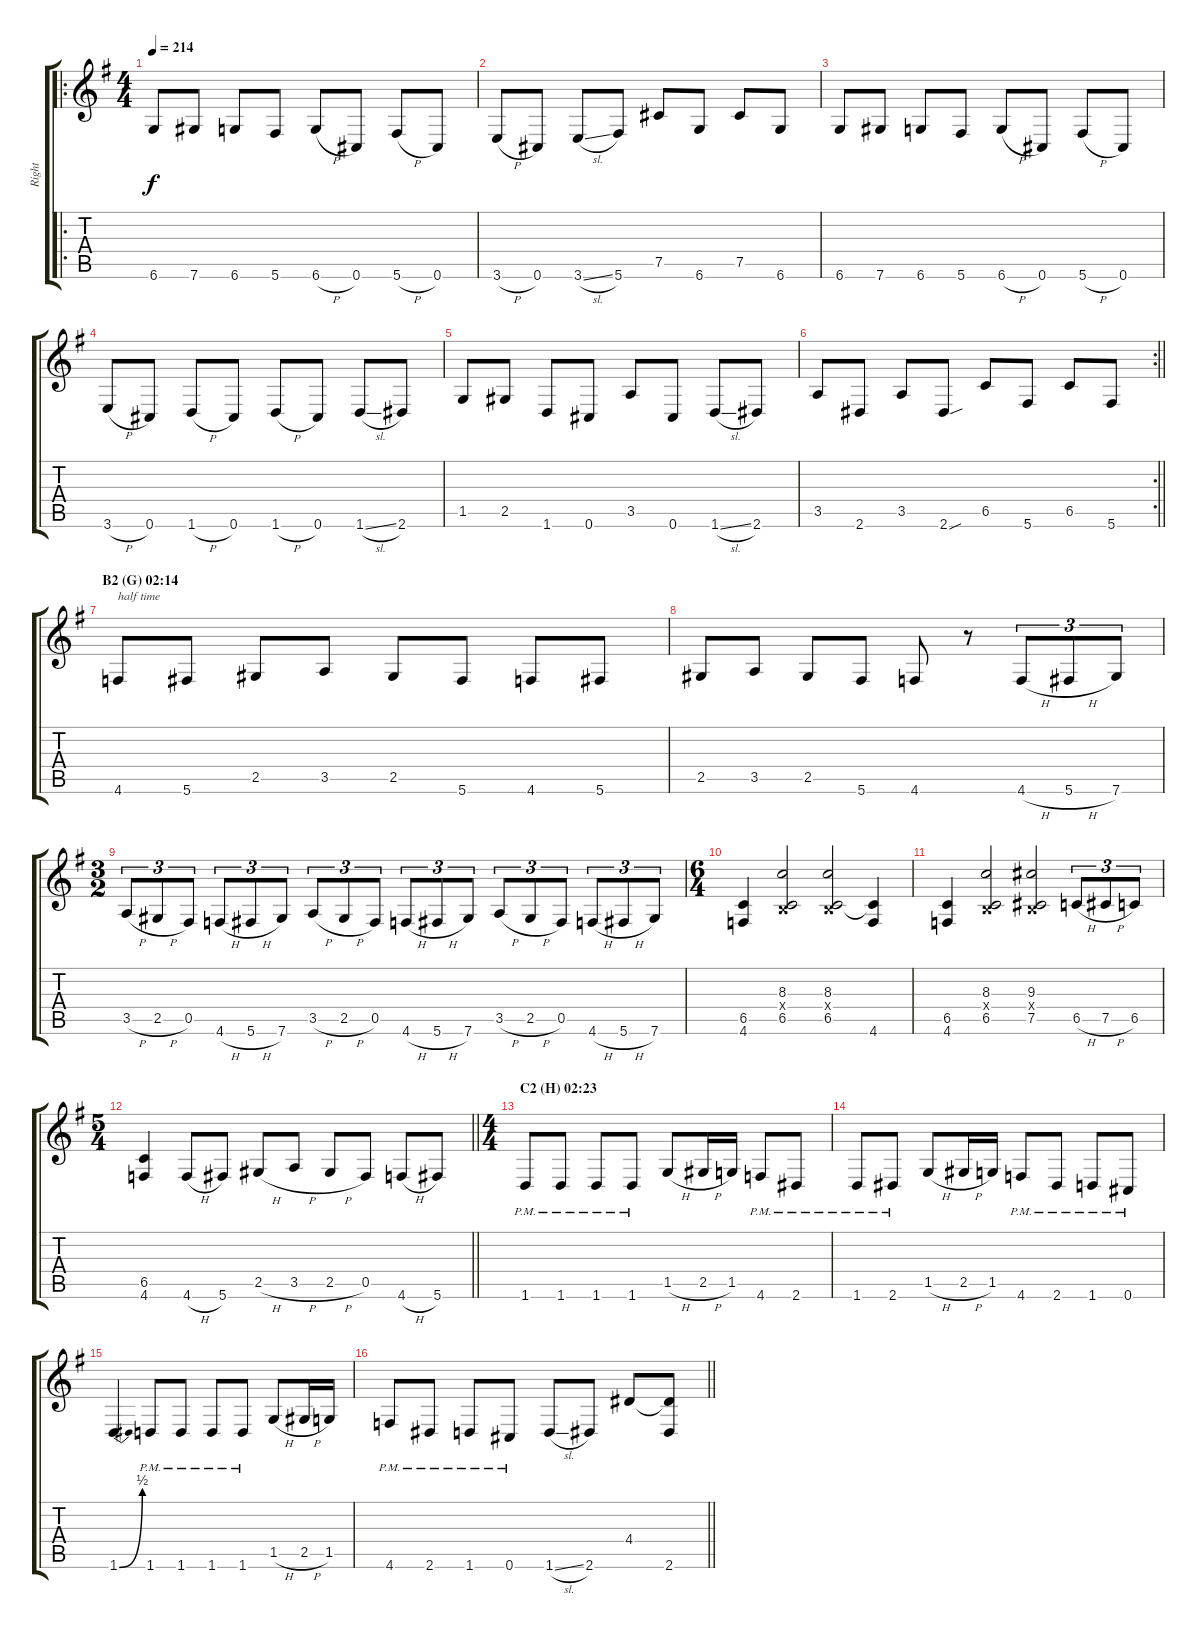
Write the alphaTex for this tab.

\track ("Right" "Right") {instrument distortionguitar}
\staff {score tabs}
\tuning (Db4 Ab3 E3 B2 Gb2 Db2) {hide}
\ro
\ts (4 4)
\tempo 214
\clef g2
\ks eminor
6.6.8{dy f} 7.6.8 6.6.8 5.6.8 6.6{h}.8 0.6.8 5.6{h}.8 0.6.8 |
3.6{h}.8 0.6.8 3.6{sl}.8 5.6.8 7.5.8 6.6.8 7.5.8 6.6.8 |
6.6.8 7.6.8 6.6.8 5.6.8 6.6{h}.8 0.6.8 5.6{h}.8 0.6.8 |
3.6{h}.8 0.6.8 1.6{h}.8 0.6.8 1.6{h}.8 0.6.8 1.6{sl}.8 2.6.8 |
1.5.8 2.5.8 1.6.8 0.6.8 3.5.8 0.6.8 1.6{sl}.8 2.6.8 |
\rc 2
\barLineRight lightlight
3.5.8 2.6.8 3.5.8 2.6{sou}.8 6.5.8 5.6.8 6.5.8 5.6.8 |
\section ("" "B2 (G) 02:14")
4.6.8{txt "half time"} 5.6.8 2.5.8 3.5.8 2.5.8 5.6.8 4.6.8 5.6.8 |
2.5.8 3.5.8 2.5.8 5.6.8 4.6.8 r.8 4.6{h}.8{tu (3 2)} 5.6{h}.8{tu (3 2)} 7.6.8{tu (3 2)} |
\ts (3 2)
3.5{h}.8{tu (3 2)} 2.5{h}.8{tu (3 2)} 0.5.8{tu (3 2)} 4.6{h}.8{tu (3 2)} 5.6{h}.8{tu (3 2)} 7.6.8{tu (3 2)} 3.5{h}.8{tu (3 2)} 2.5{h}.8{tu (3 2)} 0.5.8{tu (3 2)} 4.6{h}.8{tu (3 2)} 5.6{h}.8{tu (3 2)} 7.6.8{tu (3 2)} 3.5{h}.8{tu (3 2)} 2.5{h}.8{tu (3 2)} 0.5.8{tu (3 2)} 4.6{h}.8{tu (3 2)} 5.6{h}.8{tu (3 2)} 7.6.8{tu (3 2)} |
\ts (6 4)
(6.5 4.6).4 (8.3 0.4{x} 6.5).2 (8.3 0.4{x} 6.5).2 (6.5{t} 4.6).4 |
(6.5 4.6).4 (8.3 0.4{x} 6.5).2 (9.3 0.4{x} 7.5).2 6.5{h}.8{tu (3 2)} 7.5{h}.8{tu (3 2)} 6.5.8{tu (3 2)} |
\ts (5 4)
\barLineRight lightlight
(6.5 4.6).4 4.6{h}.8 5.6.8 2.5{h}.8 3.5{h}.8 2.5{h}.8 0.5.8 4.6{h}.8 5.6.8 |
\ts (4 4)
\section ("" "C2 (H) 02:23")
1.6{pm}.8 1.6{pm}.8 1.6{pm}.8 1.6{pm}.8 1.5{h}.8 2.5{h}.16 1.5.16 4.6{pm}.8 2.6{pm}.8 |
1.6{pm}.8 2.6{pm}.8 1.5{h}.8 2.5{h}.16 1.5.16 4.6{pm}.8 2.6{pm}.8 1.6{pm}.8 0.6{pm}.8 |
1.6{be (bend 0 0 60 2)}.4 1.6{pm}.8 1.6{pm}.8 1.6{pm}.8 1.6{pm}.8 1.5{h}.8 2.5{h}.16 1.5.16 |
\barLineRight lightlight
4.6{pm}.8 2.6{pm}.8 1.6{pm}.8 0.6{pm}.8 1.6{sl}.8 2.6.8 4.4.8 (4.4{t} 2.6).8
